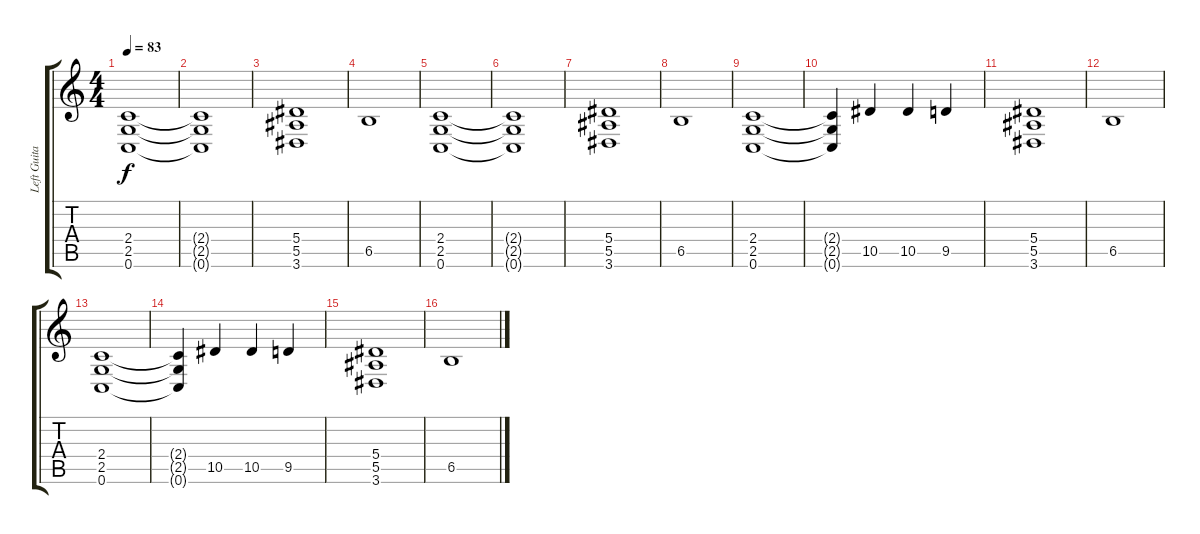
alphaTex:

\track ("Left Guitar" "Left Guita") {instrument distortionguitar}
\staff {score tabs}
\tuning (C4 G3 Eb3 Bb2 F2 C2) {hide}
\ts (4 4)
\tempo 83
\clef g2
\ks c
(2.4 2.5 0.6).1{dy f instrument distortionguitar} |
(2.4{t} 2.5{t} 0.6{t}).1 |
(5.4 5.5 3.6).1 |
6.5.1 |
(2.4 2.5 0.6).1 |
(2.4{t} 2.5{t} 0.6{t}).1 |
(5.4 5.5 3.6).1 |
6.5.1 |
(2.4 2.5 0.6).1 |
(2.4{t} 2.5{t} 0.6{t}).4 10.5.4 10.5.4 9.5.4 |
(5.4 5.5 3.6).1 |
6.5.1 |
(2.4 2.5 0.6).1 |
(2.4{t} 2.5{t} 0.6{t}).4 10.5.4 10.5.4 9.5.4 |
(5.4 5.5 3.6).1 |
6.5.1
